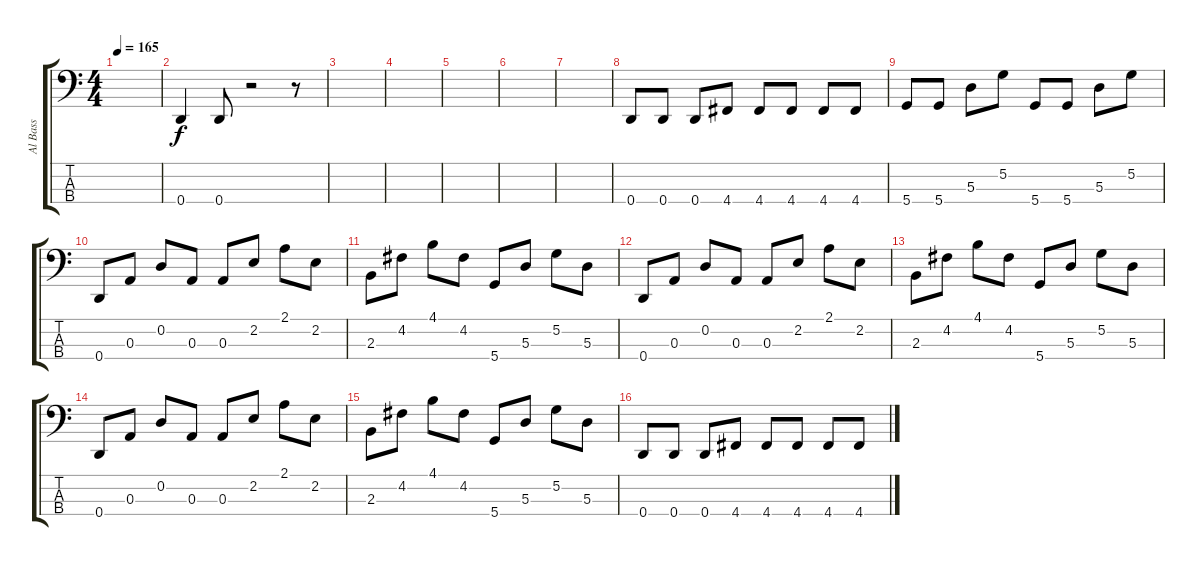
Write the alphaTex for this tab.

\track ("Al Bass" "Al Bass") {instrument electricbasspick}
\staff {score tabs}
\tuning (G2 D2 A1 D1) {hide}
\ts (4 4)
\tempo 165
\clef f4
\ks c
|
0.4.4 0.4.8 r.2 r.8 |
|
|
|
|
|
0.4.8 0.4.8 0.4.8 4.4.8 4.4.8 4.4.8 4.4.8 4.4.8 |
5.4.8 5.4.8 5.3.8 5.2.8 5.4.8 5.4.8 5.3.8 5.2.8 |
0.4.8 0.3.8 0.2.8 0.3.8 0.3.8 2.2.8 2.1.8 2.2.8 |
2.3.8 4.2.8 4.1.8 4.2.8 5.4.8 5.3.8 5.2.8 5.3.8 |
0.4.8 0.3.8 0.2.8 0.3.8 0.3.8 2.2.8 2.1.8 2.2.8 |
2.3.8 4.2.8 4.1.8 4.2.8 5.4.8 5.3.8 5.2.8 5.3.8 |
0.4.8 0.3.8 0.2.8 0.3.8 0.3.8 2.2.8 2.1.8 2.2.8 |
2.3.8 4.2.8 4.1.8 4.2.8 5.4.8 5.3.8 5.2.8 5.3.8 |
0.4.8 0.4.8 0.4.8 4.4.8 4.4.8 4.4.8 4.4.8 4.4.8
